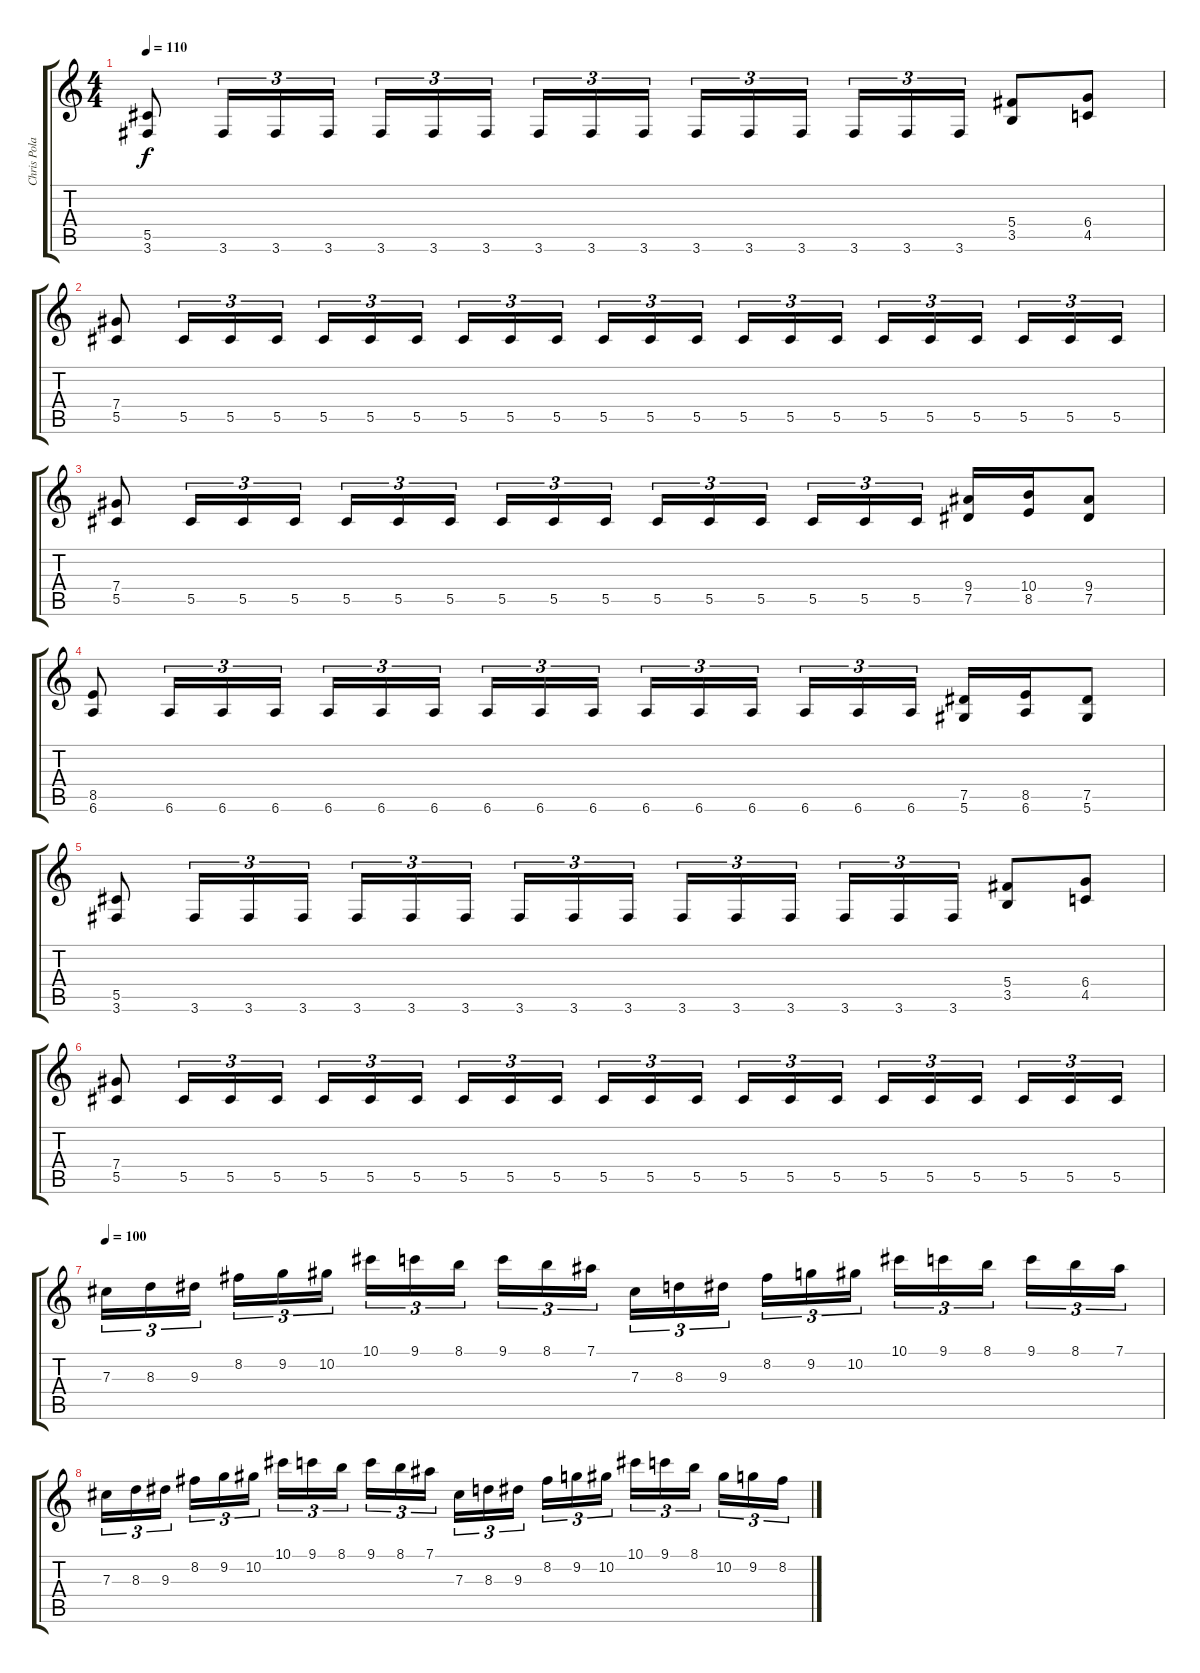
\track ("Chris Poland" "Chris Pola") {instrument distortionguitar}
\staff {score tabs}
\tuning (Eb4 Bb3 Gb3 Db3 Ab2 Eb2) {hide}
\ts (4 4)
\tempo 110
\clef g2
\ks c
(5.5 3.6).8{dy f} 3.6.16{tu (3 2)} 3.6.16{tu (3 2)} 3.6.16{tu (3 2)} 3.6.16{tu (3 2)} 3.6.16{tu (3 2)} 3.6.16{tu (3 2)} 3.6.16{tu (3 2)} 3.6.16{tu (3 2)} 3.6.16{tu (3 2)} 3.6.16{tu (3 2)} 3.6.16{tu (3 2)} 3.6.16{tu (3 2)} 3.6.16{tu (3 2)} 3.6.16{tu (3 2)} 3.6.16{tu (3 2)} (5.4 3.5).8 (6.4 4.5).8 |
(7.4 5.5).8 5.5.16{tu (3 2)} 5.5.16{tu (3 2)} 5.5.16{tu (3 2)} 5.5.16{tu (3 2)} 5.5.16{tu (3 2)} 5.5.16{tu (3 2)} 5.5.16{tu (3 2)} 5.5.16{tu (3 2)} 5.5.16{tu (3 2)} 5.5.16{tu (3 2)} 5.5.16{tu (3 2)} 5.5.16{tu (3 2)} 5.5.16{tu (3 2)} 5.5.16{tu (3 2)} 5.5.16{tu (3 2)} 5.5.16{tu (3 2)} 5.5.16{tu (3 2)} 5.5.16{tu (3 2)} 5.5.16{tu (3 2)} 5.5.16{tu (3 2)} 5.5.16{tu (3 2)} |
(7.4 5.5).8 5.5.16{tu (3 2)} 5.5.16{tu (3 2)} 5.5.16{tu (3 2)} 5.5.16{tu (3 2)} 5.5.16{tu (3 2)} 5.5.16{tu (3 2)} 5.5.16{tu (3 2)} 5.5.16{tu (3 2)} 5.5.16{tu (3 2)} 5.5.16{tu (3 2)} 5.5.16{tu (3 2)} 5.5.16{tu (3 2)} 5.5.16{tu (3 2)} 5.5.16{tu (3 2)} 5.5.16{tu (3 2)} (9.4 7.5).16 (10.4 8.5).16 (9.4 7.5).8 |
(8.5 6.6).8 6.6.16{tu (3 2)} 6.6.16{tu (3 2)} 6.6.16{tu (3 2)} 6.6.16{tu (3 2)} 6.6.16{tu (3 2)} 6.6.16{tu (3 2)} 6.6.16{tu (3 2)} 6.6.16{tu (3 2)} 6.6.16{tu (3 2)} 6.6.16{tu (3 2)} 6.6.16{tu (3 2)} 6.6.16{tu (3 2)} 6.6.16{tu (3 2)} 6.6.16{tu (3 2)} 6.6.16{tu (3 2)} (7.5 5.6).16 (8.5 6.6).16 (7.5 5.6).8 |
(5.5 3.6).8 3.6.16{tu (3 2)} 3.6.16{tu (3 2)} 3.6.16{tu (3 2)} 3.6.16{tu (3 2)} 3.6.16{tu (3 2)} 3.6.16{tu (3 2)} 3.6.16{tu (3 2)} 3.6.16{tu (3 2)} 3.6.16{tu (3 2)} 3.6.16{tu (3 2)} 3.6.16{tu (3 2)} 3.6.16{tu (3 2)} 3.6.16{tu (3 2)} 3.6.16{tu (3 2)} 3.6.16{tu (3 2)} (5.4 3.5).8 (6.4 4.5).8 |
(7.4 5.5).8 5.5.16{tu (3 2)} 5.5.16{tu (3 2)} 5.5.16{tu (3 2)} 5.5.16{tu (3 2)} 5.5.16{tu (3 2)} 5.5.16{tu (3 2)} 5.5.16{tu (3 2)} 5.5.16{tu (3 2)} 5.5.16{tu (3 2)} 5.5.16{tu (3 2)} 5.5.16{tu (3 2)} 5.5.16{tu (3 2)} 5.5.16{tu (3 2)} 5.5.16{tu (3 2)} 5.5.16{tu (3 2)} 5.5.16{tu (3 2)} 5.5.16{tu (3 2)} 5.5.16{tu (3 2)} 5.5.16{tu (3 2)} 5.5.16{tu (3 2)} 5.5.16{tu (3 2)} |
\tempo 100
7.3.16{tu (3 2)} 8.3.16{tu (3 2)} 9.3.16{tu (3 2)} 8.2.16{tu (3 2)} 9.2.16{tu (3 2)} 10.2.16{tu (3 2)} 10.1.16{tu (3 2)} 9.1.16{tu (3 2)} 8.1.16{tu (3 2)} 9.1.16{tu (3 2)} 8.1.16{tu (3 2)} 7.1.16{tu (3 2)} 7.3.16{tu (3 2)} 8.3.16{tu (3 2)} 9.3.16{tu (3 2)} 8.2.16{tu (3 2)} 9.2.16{tu (3 2)} 10.2.16{tu (3 2)} 10.1.16{tu (3 2)} 9.1.16{tu (3 2)} 8.1.16{tu (3 2)} 9.1.16{tu (3 2)} 8.1.16{tu (3 2)} 7.1.16{tu (3 2)} |
7.3.16{tu (3 2)} 8.3.16{tu (3 2)} 9.3.16{tu (3 2)} 8.2.16{tu (3 2)} 9.2.16{tu (3 2)} 10.2.16{tu (3 2)} 10.1.16{tu (3 2)} 9.1.16{tu (3 2)} 8.1.16{tu (3 2)} 9.1.16{tu (3 2)} 8.1.16{tu (3 2)} 7.1.16{tu (3 2)} 7.3.16{tu (3 2)} 8.3.16{tu (3 2)} 9.3.16{tu (3 2)} 8.2.16{tu (3 2)} 9.2.16{tu (3 2)} 10.2.16{tu (3 2)} 10.1.16{tu (3 2)} 9.1.16{tu (3 2)} 8.1.16{tu (3 2)} 10.2.16{tu (3 2)} 9.2.16{tu (3 2)} 8.2.16{tu (3 2)}
